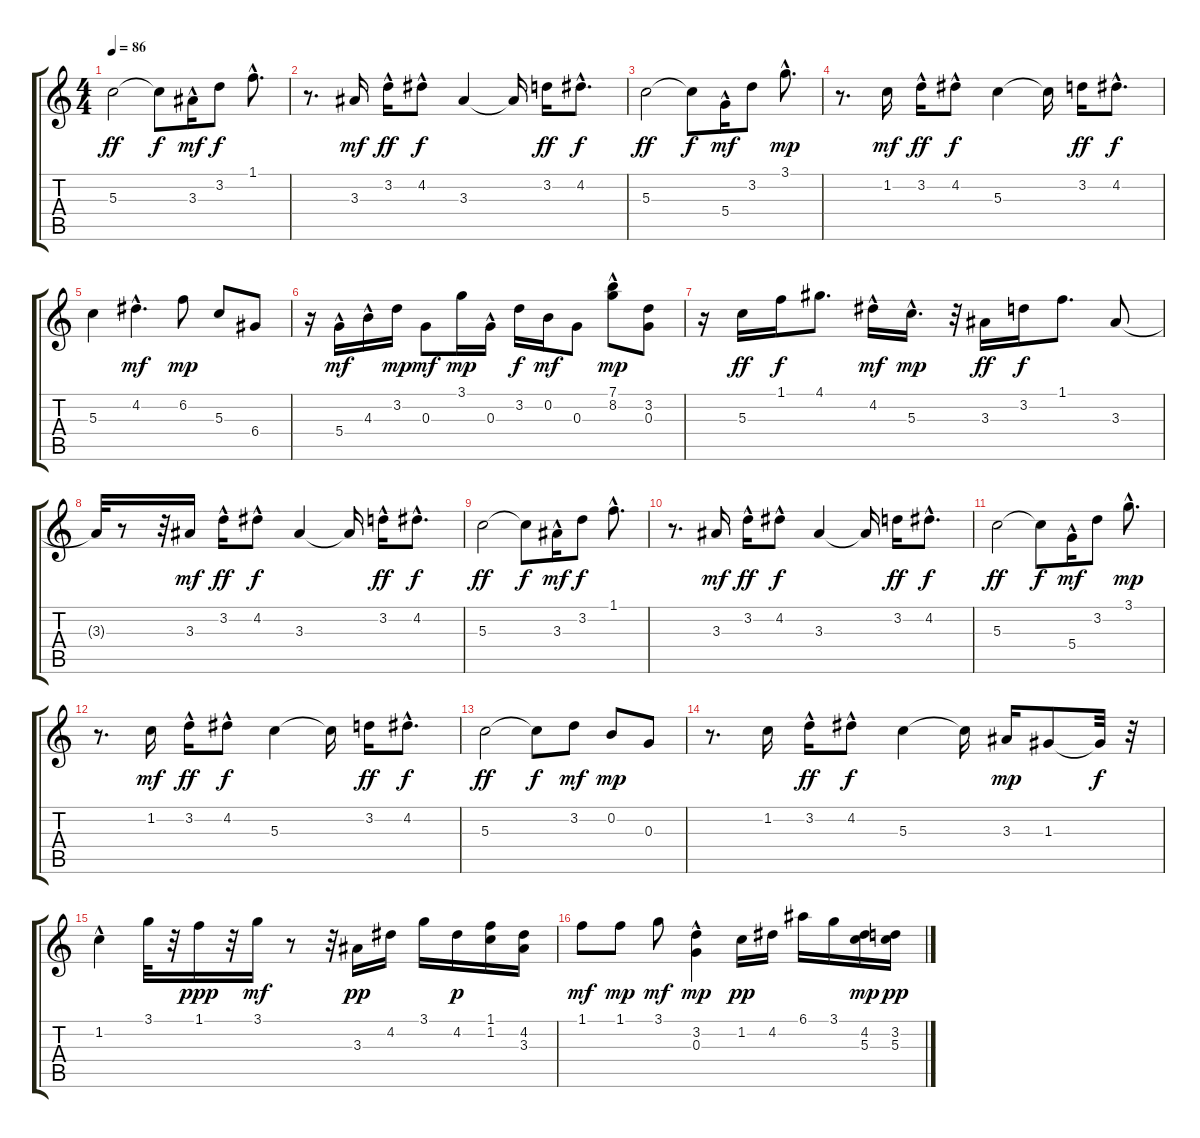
\track "" {instrument electricguitarclean}
\staff {score tabs}
\tuning (E4 B3 G3 D3 A2 E2) {hide}
\ts (4 4)
\tempo 86
\clef g2
\ks c
5.3.2{dy ff} 5.3{t}.8{dy f} 3.3{hac}.16{dy mf} 3.2.8{dy f} 1.1{hac}.8{d} |
r.8{d} 3.3.16{dy mf} 3.2{hac}.16{dy ff} 4.2{hac}.8{dy f} 3.3.4 3.3{t}.16 3.2.16{dy ff} 4.2{hac}.8{d dy f} |
5.3.2{dy ff} 5.3{t}.8{dy f} 5.4{hac}.16{dy mf} 3.2.8 3.1{hac}.8{d dy mp} |
r.8{d} 1.2.16{dy mf} 3.2{hac}.16{dy ff} 4.2{hac}.8{dy f} 5.3.4 5.3{t}.16 3.2.16{dy ff} 4.2{hac}.8{d dy f} |
5.3.4 4.2{hac}.4{d dy mf} 6.2.8{dy mp} 5.3.8 6.4.8 |
r.16 5.4{hac}.16{dy mf} 4.3{hac}.16 3.2.16{dy mp} 0.3.8{dy mf} 3.1.16{dy mp} 0.3{hac}.16 3.2.16{dy f} 0.2.16{dy mf} 0.3.8 (7.1{hac} 8.2).8{dy mp} (3.2 0.3).8 |
r.16 5.3.16{dy ff} 1.1.16{dy f} 4.1.8{d} 4.2{hac}.16{dy mf} 5.3{hac}.16{d dy mp} r.32 3.3.16{dy ff} 3.2.16{dy f} 1.1.8{d} 3.3.8 |
3.3{t}.32 r.8 r.32 3.3.16{dy mf} 3.2{hac}.16{dy ff} 4.2{hac}.8{dy f} 3.3.4 3.3{t}.16 3.2{hac}.16{dy ff} 4.2{hac}.8{d dy f} |
5.3.2{dy ff} 5.3{t}.8{dy f} 3.3{hac}.16{dy mf} 3.2.8{dy f} 1.1{hac}.8{d} |
r.8{d} 3.3.16{dy mf} 3.2{hac}.16{dy ff} 4.2{hac}.8{dy f} 3.3.4 3.3{t}.16 3.2.16{dy ff} 4.2{hac}.8{d dy f} |
5.3.2{dy ff} 5.3{t}.8{dy f} 5.4{hac}.16{dy mf} 3.2.8 3.1{hac}.8{d dy mp} |
r.8{d} 1.2.16{dy mf} 3.2{hac}.16{dy ff} 4.2{hac}.8{dy f} 5.3.4 5.3{t}.16 3.2.16{dy ff} 4.2{hac}.8{d dy f} |
5.3.2{dy ff} 5.3{t}.8{dy f} 3.2.8{dy mf} 0.2.8{dy mp} 0.3.8 |
r.8{d} 1.2.16 3.2{hac}.16{dy ff} 4.2{hac}.8{dy f} 5.3.4 5.3{t}.16 3.3.16{dy mp} 1.3.8 1.3{t}.32{dy f} r.32 |
1.2{hac}.4{volume 9 balance 4} 3.1.32 r.32 1.1.16{dy ppp} r.32 3.1.16{dy mf} r.8 r.32 3.3.16{dy pp} 4.2.16 3.1.16 4.2.16{dy p} (1.1 1.2).16 (4.2 3.3).16 |
1.1.8{dy mf} 1.1.8{dy mp} 3.1.8{dy mf} (3.2{hac} 0.3{hac}).4{dy mp} 1.2.16{dy pp} 4.2.16 6.1.16 3.1.16 (4.2 5.3).16{dy mp} (3.2 5.3).16{dy pp}
